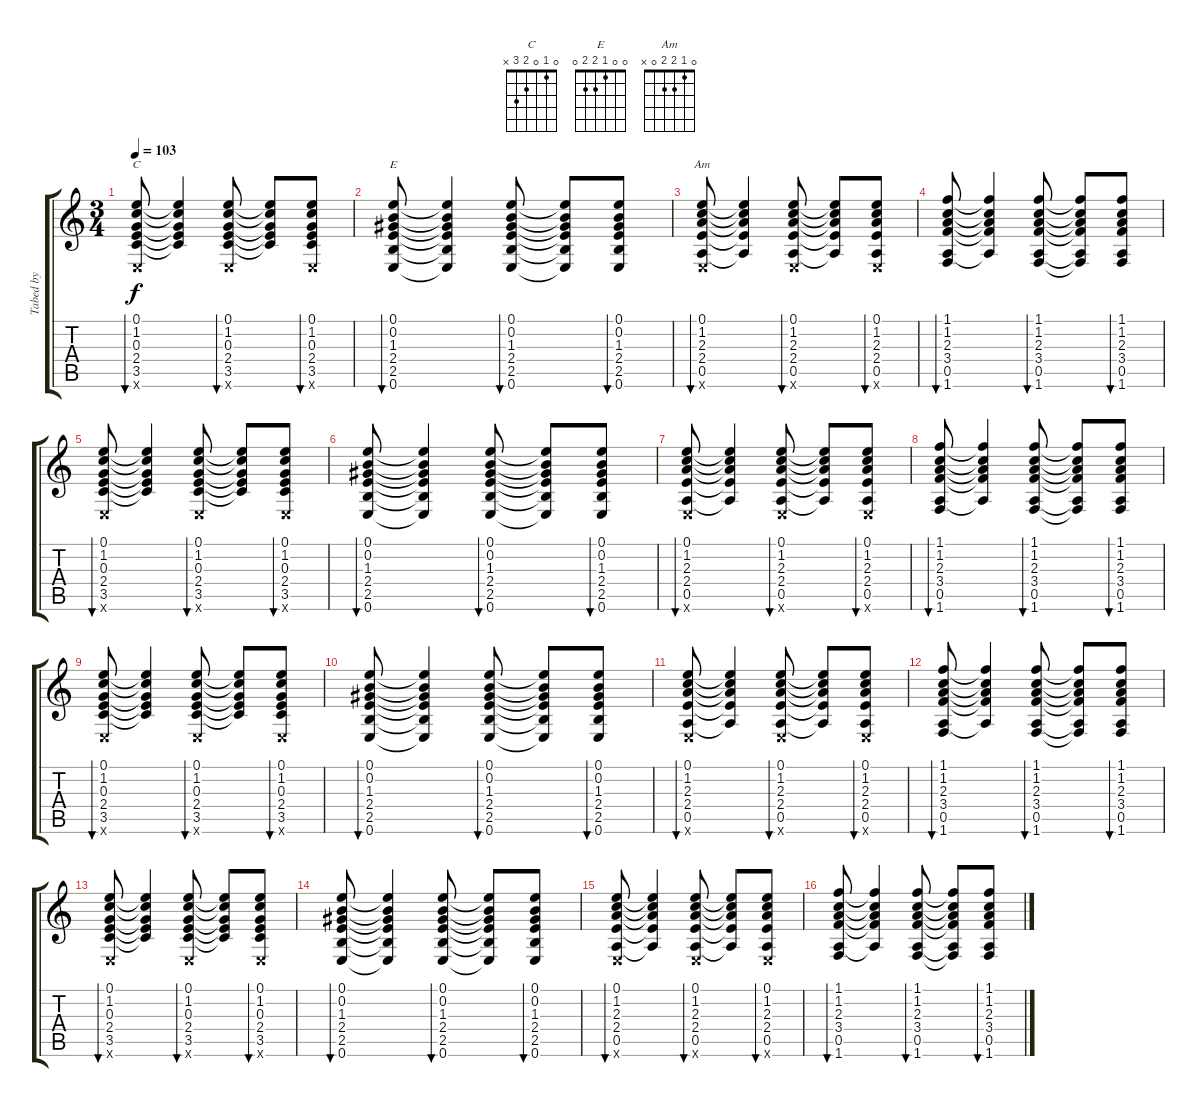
\track ("Tabed by" "Tabed by") {instrument acousticguitarsteel}
\staff {score tabs}
\tuning (E4 B3 G3 D3 A2 E2) {hide}
\chord ("C" 0 1 0 2 3 x)
\chord ("E" 0 0 1 2 2 0)
\chord ("Am" 0 1 2 2 0 x)
\ts (3 4)
\tempo 103
\clef g2
\ks c
(0.1 1.2 0.3 2.4 3.5 0.6{x}).8{bu 120 ch "C" dy f instrument acousticguitarsteel} (0.1{t} 1.2{t} 0.3{t} 2.4{t} 3.5{t}).4 (0.1 1.2 0.3 2.4 3.5 0.6{x}).8{bu 120} (0.1{t} 1.2{t} 0.3{t} 2.4{t} 3.5{t}).8 (0.1 1.2 0.3 2.4 3.5 0.6{x}).8{bu 120} |
(0.1 0.2 1.3 2.4 2.5 0.6).8{bu 120 ch "E"} (0.1{t} 0.2{t} 1.3{t} 2.4{t} 2.5{t} 0.6{t}).4 (0.1 0.2 1.3 2.4 2.5 0.6).8{bu 120} (0.1{t} 0.2{t} 1.3{t} 2.4{t} 2.5{t} 0.6{t}).8 (0.1 0.2 1.3 2.4 2.5 0.6).8{bu 120} |
(0.1 1.2 2.3 2.4 0.5 0.6{x}).8{bu 120 ch "Am"} (0.1{t} 1.2{t} 2.3{t} 2.4{t} 0.5{t}).4 (0.1 1.2 2.3 2.4 0.5 0.6{x}).8{bu 120} (0.1{t} 1.2{t} 2.3{t} 2.4{t} 0.5{t}).8 (0.1 1.2 2.3 2.4 0.5 0.6{x}).8{bu 120} |
(1.1 1.2 2.3 3.4 0.5 1.6).8{bu 120} (1.1{t} 1.2{t} 2.3{t} 3.4{t} 0.5{t}).4 (1.1 1.2 2.3 3.4 0.5 1.6).8{bu 120} (1.1{t} 1.2{t} 2.3{t} 3.4{t} 0.5{t} 1.6{t}).8 (1.1 1.2 2.3 3.4 0.5 1.6).8{bu 120} |
(0.1 1.2 0.3 2.4 3.5 0.6{x}).8{bu 120} (0.1{t} 1.2{t} 0.3{t} 2.4{t} 3.5{t}).4 (0.1 1.2 0.3 2.4 3.5 0.6{x}).8{bu 120} (0.1{t} 1.2{t} 0.3{t} 2.4{t} 3.5{t}).8 (0.1 1.2 0.3 2.4 3.5 0.6{x}).8{bu 120} |
(0.1 0.2 1.3 2.4 2.5 0.6).8{bu 120} (0.1{t} 0.2{t} 1.3{t} 2.4{t} 2.5{t} 0.6{t}).4 (0.1 0.2 1.3 2.4 2.5 0.6).8{bu 120} (0.1{t} 0.2{t} 1.3{t} 2.4{t} 2.5{t} 0.6{t}).8 (0.1 0.2 1.3 2.4 2.5 0.6).8{bu 120} |
(0.1 1.2 2.3 2.4 0.5 0.6{x}).8{bu 120} (0.1{t} 1.2{t} 2.3{t} 2.4{t} 0.5{t}).4 (0.1 1.2 2.3 2.4 0.5 0.6{x}).8{bu 120} (0.1{t} 1.2{t} 2.3{t} 2.4{t} 0.5{t}).8 (0.1 1.2 2.3 2.4 0.5 0.6{x}).8{bu 120 volume 10} |
(1.1 1.2 2.3 3.4 0.5 1.6).8{bu 120 volume 10} (1.1{t} 1.2{t} 2.3{t} 3.4{t} 0.5{t}).4 (1.1 1.2 2.3 3.4 0.5 1.6).8{bu 120} (1.1{t} 1.2{t} 2.3{t} 3.4{t} 0.5{t} 1.6{t}).8 (1.1 1.2 2.3 3.4 0.5 1.6).8{bu 120} |
(0.1 1.2 0.3 2.4 3.5 0.6{x}).8{bu 120 volume 9} (0.1{t} 1.2{t} 0.3{t} 2.4{t} 3.5{t}).4 (0.1 1.2 0.3 2.4 3.5 0.6{x}).8{bu 120} (0.1{t} 1.2{t} 0.3{t} 2.4{t} 3.5{t}).8 (0.1 1.2 0.3 2.4 3.5 0.6{x}).8{bu 120} |
(0.1 0.2 1.3 2.4 2.5 0.6).8{bu 120} (0.1{t} 0.2{t} 1.3{t} 2.4{t} 2.5{t} 0.6{t}).4 (0.1 0.2 1.3 2.4 2.5 0.6).8{bu 120} (0.1{t} 0.2{t} 1.3{t} 2.4{t} 2.5{t} 0.6{t}).8 (0.1 0.2 1.3 2.4 2.5 0.6).8{bu 120} |
(0.1 1.2 2.3 2.4 0.5 0.6{x}).8{bu 120} (0.1{t} 1.2{t} 2.3{t} 2.4{t} 0.5{t}).4 (0.1 1.2 2.3 2.4 0.5 0.6{x}).8{bu 120} (0.1{t} 1.2{t} 2.3{t} 2.4{t} 0.5{t}).8 (0.1 1.2 2.3 2.4 0.5 0.6{x}).8{bu 120} |
(1.1 1.2 2.3 3.4 0.5 1.6).8{bu 120} (1.1{t} 1.2{t} 2.3{t} 3.4{t} 0.5{t}).4 (1.1 1.2 2.3 3.4 0.5 1.6).8{bu 120} (1.1{t} 1.2{t} 2.3{t} 3.4{t} 0.5{t} 1.6{t}).8 (1.1 1.2 2.3 3.4 0.5 1.6).8{bu 120} |
(0.1 1.2 0.3 2.4 3.5 0.6{x}).8{bu 120 volume 9} (0.1{t} 1.2{t} 0.3{t} 2.4{t} 3.5{t}).4 (0.1 1.2 0.3 2.4 3.5 0.6{x}).8{bu 120} (0.1{t} 1.2{t} 0.3{t} 2.4{t} 3.5{t}).8 (0.1 1.2 0.3 2.4 3.5 0.6{x}).8{bu 120} |
(0.1 0.2 1.3 2.4 2.5 0.6).8{bu 120} (0.1{t} 0.2{t} 1.3{t} 2.4{t} 2.5{t} 0.6{t}).4 (0.1 0.2 1.3 2.4 2.5 0.6).8{bu 120} (0.1{t} 0.2{t} 1.3{t} 2.4{t} 2.5{t} 0.6{t}).8 (0.1 0.2 1.3 2.4 2.5 0.6).8{bu 120} |
(0.1 1.2 2.3 2.4 0.5 0.6{x}).8{bu 120} (0.1{t} 1.2{t} 2.3{t} 2.4{t} 0.5{t}).4 (0.1 1.2 2.3 2.4 0.5 0.6{x}).8{bu 120} (0.1{t} 1.2{t} 2.3{t} 2.4{t} 0.5{t}).8 (0.1 1.2 2.3 2.4 0.5 0.6{x}).8{bu 120} |
(1.1 1.2 2.3 3.4 0.5 1.6).8{bu 120} (1.1{t} 1.2{t} 2.3{t} 3.4{t} 0.5{t}).4 (1.1 1.2 2.3 3.4 0.5 1.6).8{bu 120} (1.1{t} 1.2{t} 2.3{t} 3.4{t} 0.5{t} 1.6{t}).8 (1.1 1.2 2.3 3.4 0.5 1.6).8{bu 120}
